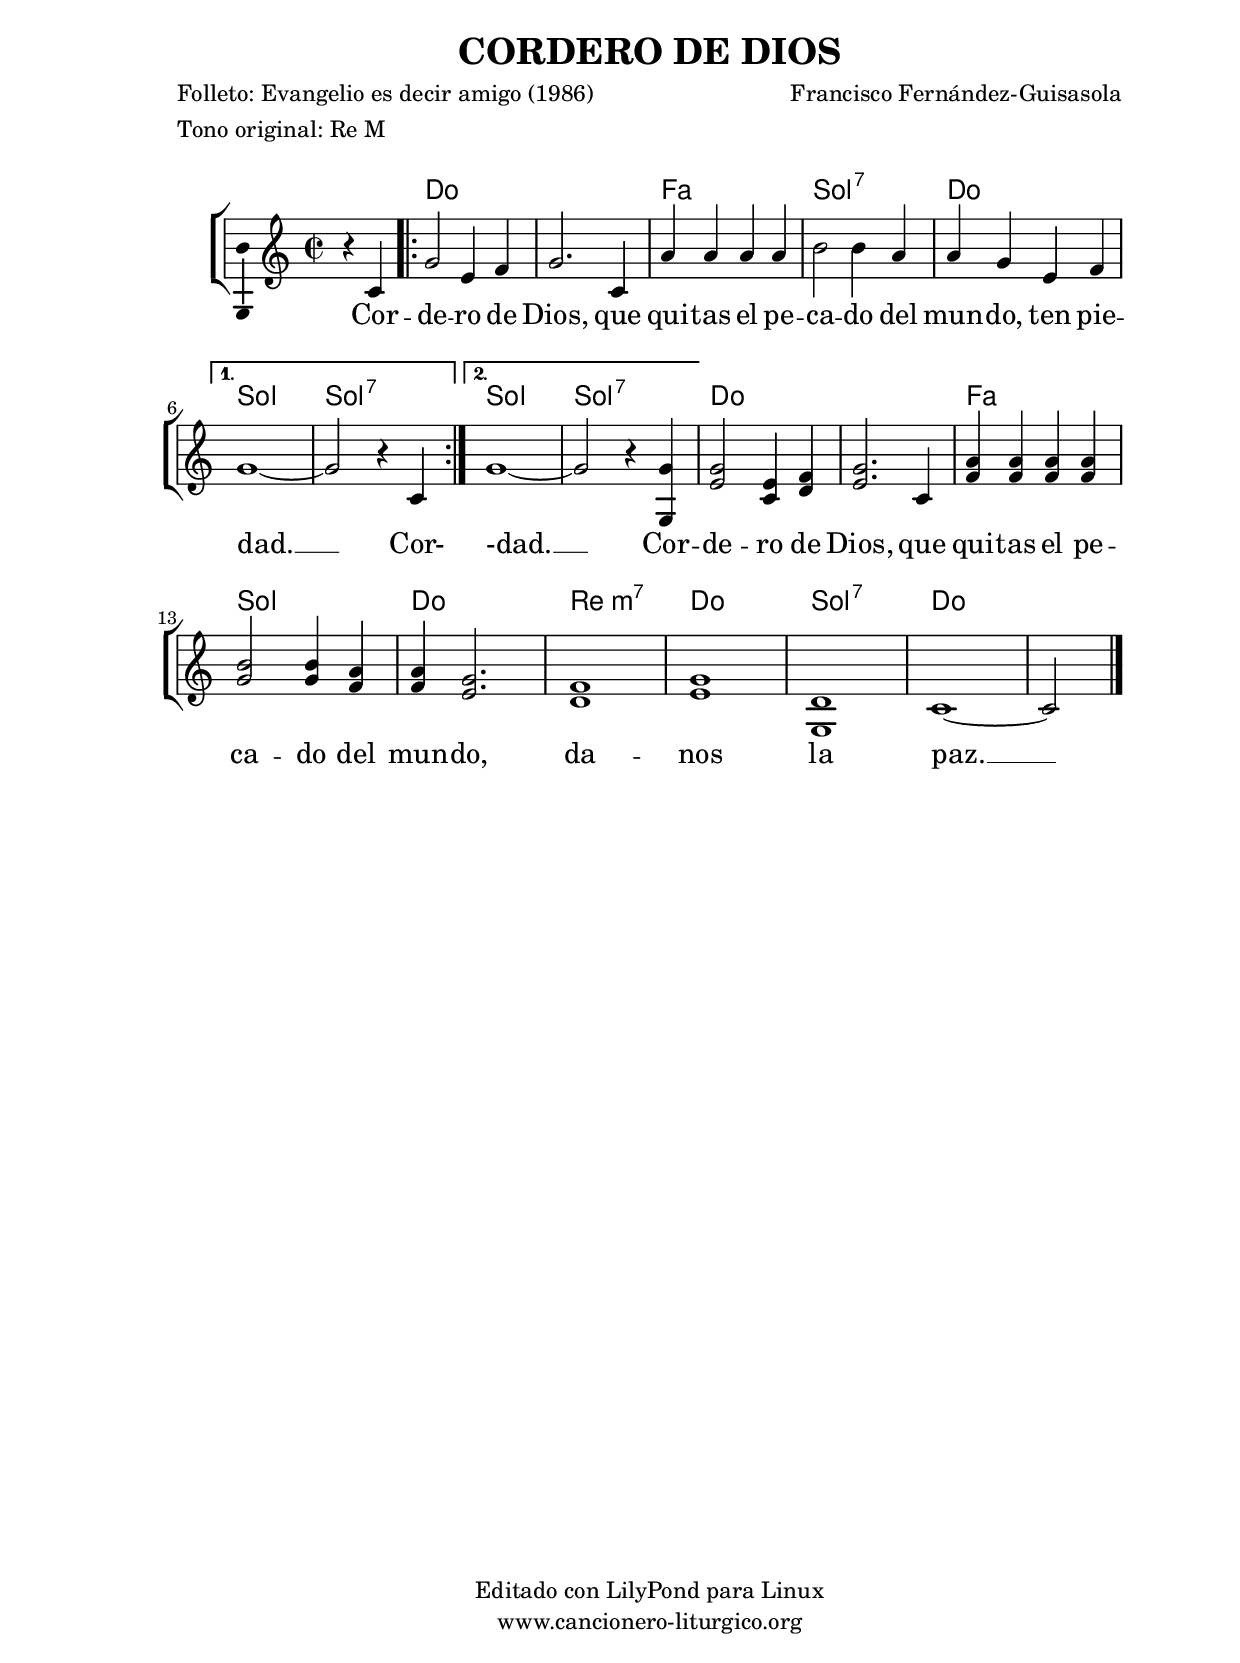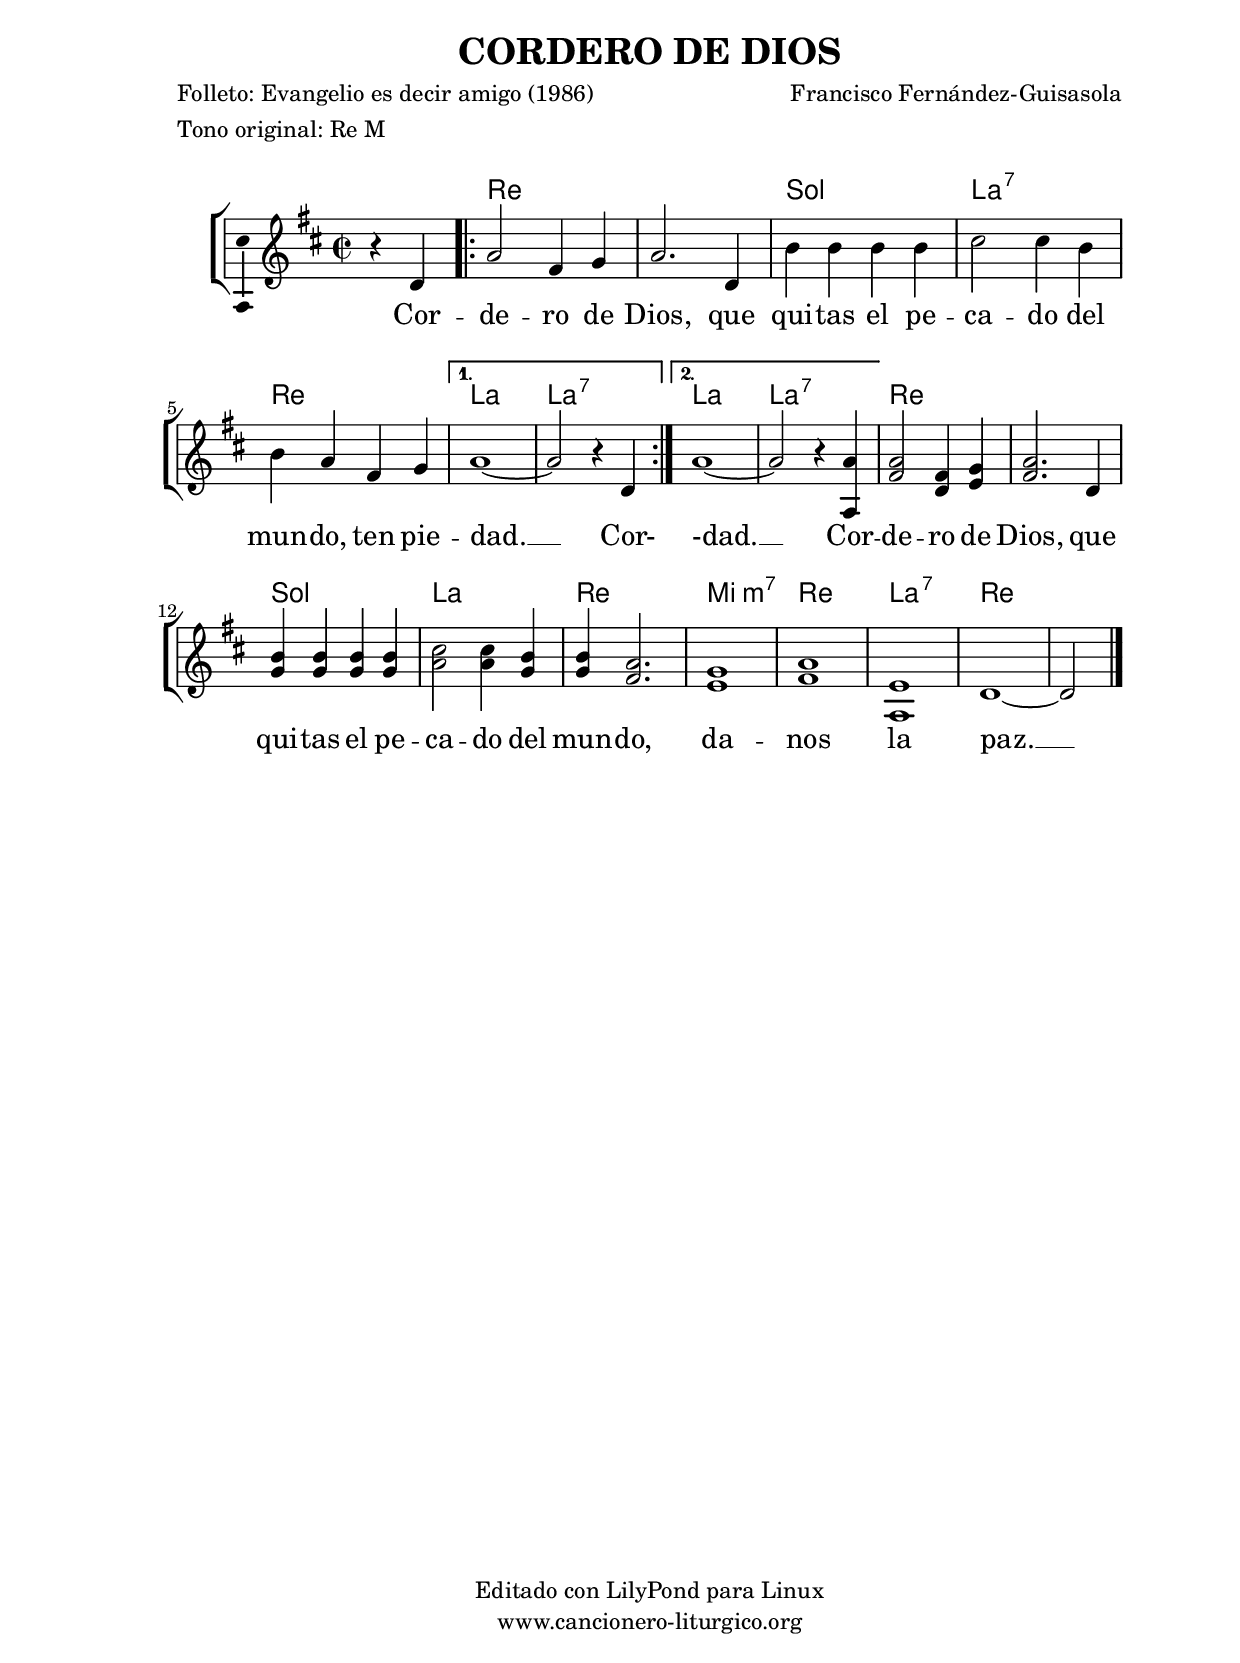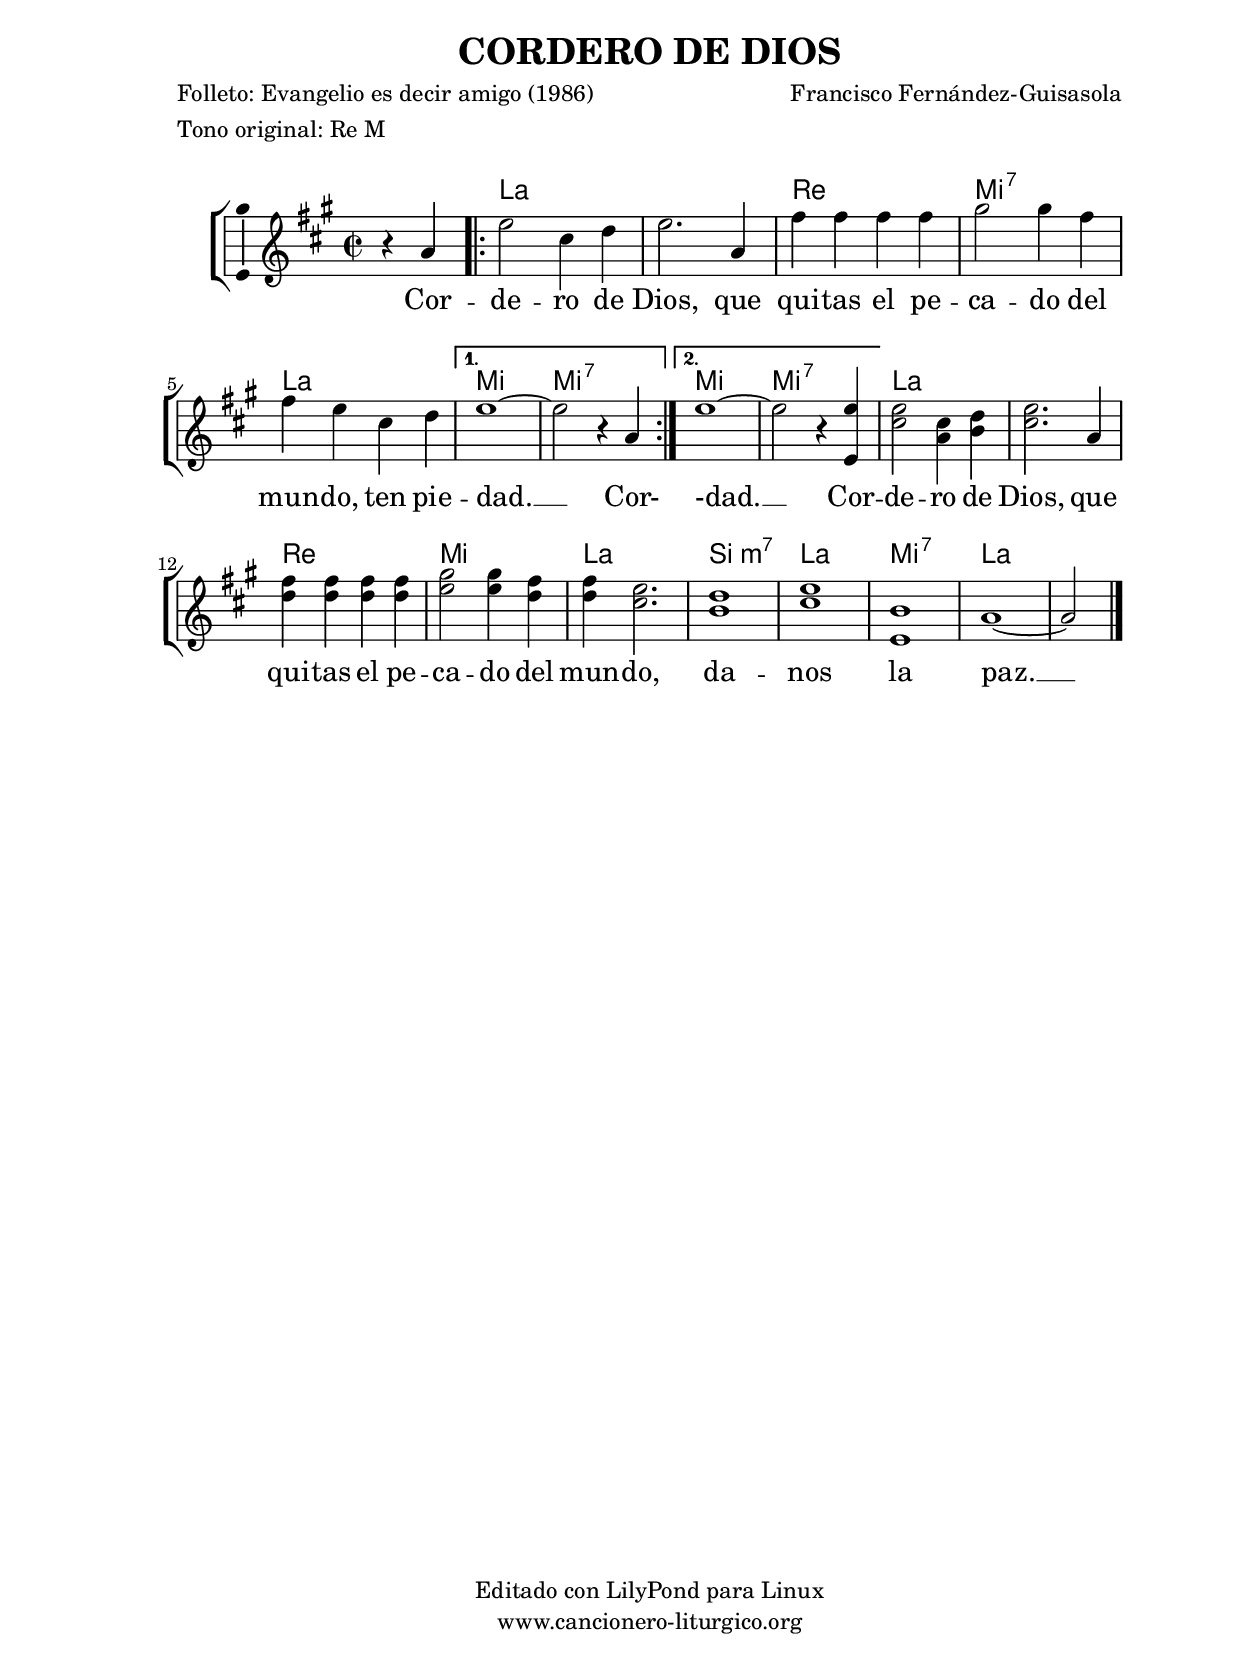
%
%para convertir .midi en .wav:
%timidity filename.midi -Ow -o finename.wav
%
%
%Para convertir de .wav a .mp3:
%lame -h -m j filename.wav
%
%
%para escuchar el midi:
%timidity nombrefichero.midi
%


%versión de lilypond para la que se ha escrito esta partitura:
\version "2.16.0"

	%Tamaño papel
	#(set-default-paper-size "a4")
	%Tamaño partitura
	#(set-global-staff-size 20)
	%No responde al pulsar sobre una nota
	#(ly:set-option 'point-and-click #f)

%parámetros del encabezamiento:
\header {
	title = "CORDERO DE DIOS"
	subtitle = ""
	composer = "Francisco Fernández-Guisasola"
	poet = "Folleto: Evangelio es decir amigo (1986)"
	meter = "Tono original: Re M"
	arranger = ""
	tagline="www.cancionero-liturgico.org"
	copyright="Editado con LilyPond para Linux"
	}

%parámetros asociados al papel:
\paper  {
	oddHeaderMarkup = \markup {\fill-line { \on-the-fly #not-first-page \fromproperty #'header:title \on-the-fly #not-first-page \fromproperty #'header:composer }}
	evenHeaderMarkup = \markup {\fill-line { \fromproperty #'header:composer \fromproperty #'header:title }}
	#(set-paper-size "a4")
	print-page-number = ##f
	first-page-number = 1
	print-first-page-number = ##f
%	head-separation = 3.0 \cm
	top-margin = 2.0 \cm
	bottom-margin = 0.5\cm
%%%	bottom-margin = -2.0\cm
	left-margin = 3.0 \cm
	line-width = 16.0 \cm 
	indent = 8\mm
	interscoreline = 2.\mm
	between-system-space = 15\mm
%	para que las partituras no llenen la hoja:
	ragged-bottom = ##t
%	idem para la última hoja:
	ragged-last-bottom = ##f
%	para que las partituras llenen el ancho del papel:
	ragged-last = ##f
	after-title-space = 2.5 \cm
%page-count=1
%system-count=8

	%Flexible Vertical Spacing
%	markup-markup-spacing =
%	#'((basic-distance . 15) (minimum-distance . 15) (padding . 3))
	markup-system-spacing =
	#'((basic-distance . 15) (minimum-distance . 15) (padding . 3))
	system-system-spacing =
	#'((basic-distance . 15) (minimum-distance . 15) (padding . 3))
	score-system-spacing =
	#'((basic-distance . 15) (minimum-distance . 15) (padding . 5))
%	top-system-spacing = % header
%	#'((basic-distance . 8) (minimum-distance . 0) (padding . 0))
%	top-markup-spacing =
%	#'((basic-distance . 20) (minimum-distance . 20) (padding . 0))
	last-bottom-spacing = % footer
	#'((basic-distance . 5) (minimum-distance . 5) (padding . 0))
%	score-markup-spacing =
%	#'((basic-distance . 16) (minimum-distance . 13) (padding . 0))

	}


%parámetros que afectan a toda la partitura:
global =  {
	%clave de sol (G):
	\clef G
	%armadura:
	\transpose d c
	\key d \major
	\tempo 4=120
	\set Score.tempoHideNote = ##t
	}


acordes = {
	\italianChords
	\chordmode {
	\transpose d c
{

s2
\repeat volta 2 {
d1 d g a:7 d
}
\alternative{
{
a1 a:7
}
{
a1 a:7
}
}

d1 d g a d e:m7 d a:7 d d2

	}
	}
}


melodia = 
	\transpose d c
{
	\relative c'{
	\time 2/2

\partial2 r4 d4
\repeat volta 2 {
a'2 fis4 g
a2. d,4
b'4 b b b
cis2 cis4 b
b4 a fis g
}
\alternative{
{
a1~
a2 r4 d,4
}
{
a'1~
a2 r4 <a a,>4
}
}

<fis a>2 <d fis>4 <e g>
<fis a>2. d4
<g b>4 <g b> <g b> <g b>
<a cis>2 <a cis>4 <g b>
<g b>4 <fis a>2.
<e g>1
<fis a>1
<e a,>1
d1~d2

\bar "|."
}
}






texto = \lyricmode {
Cor -- de -- ro de Dios,
que qui -- tas el pe -- ca -- do del mun -- do,
ten pie -- dad. __
Cor-
-dad. __
Cor -- de -- ro de Dios,
que qui -- tas el pe -- ca -- do del mun -- do,
da -- nos la paz. __

	}


acordesStaff = \context ChordNames = acordesStaff <<
	\set chordChanges = ##t
	\acordes
	>>


vozStaff = \context Voice = vozStaff
\with {\consists "Ambitus_engraver"}
<<
%	\set Staff.instrumentName = ""
%	\set Staff.shortInstrumentName = ""
%	\set Staff.midiInstrument = #"clarinet"
%	\set Staff.midiInstrument = #"cello"
%	\set Staff.midiInstrument = #"flute"
	\set Staff.midiInstrument = #"electric guitar (jazz)"
%	\set Staff.midiInstrument = #"english horn"
%	\set Staff.midiInstrument = #"violin"
%	\set Staff.midiInstrument = #"glockenspiel"
	\set Staff.midiMinimumVolume = #0.7
	\set Staff.midiMaximumVolume = #0.9
	\global
	\melodia
	>>

textoStaff = \context Lyrics = textoStaff <<
	\lyricsto vozStaff \texto
	>>

\book {
	\score {
		\context ChoirStaff {
			\override StaffGroup.SystemStartBracket #'collapse-height = #1
			\override Score.SystemStartBar #'collapse-height = #1
			<<
			\acordesStaff
			\vozStaff
			\textoStaff
			>>
			}
		\layout {
	    		\context {
				\Lyrics
				\override LyricText #'font-size = #2
				}
	   		 \context {
				\Score
				\override StaffSymbol #'staff-space = #(magstep +3)
				}
			}
		}
	\score {
		\unfoldRepeats
		\context ChoirStaff {
			<<
			\acordesStaff
			\vozStaff
			>>
			}
		\midi {
	  		\context {
	  			\Score
				tempoWholesPerMinute = #(ly:make-moment 70 4)
				}
			}
		}
	}



#(define output-suffix "C")
\book {
	\score {
		\context ChoirStaff {
			\override StaffGroup.SystemStartBracket #'collapse-height = #1
			\override Score.SystemStartBar #'collapse-height = #1
\transpose c d
			<<
			\acordesStaff
			\vozStaff
			\textoStaff
			>>
			}
		\layout {
	    		\context {
				\Lyrics
				\override LyricText #'font-size = #2
				}
	   		 \context {
				\Score
				\override StaffSymbol #'staff-space = #(magstep +3)
				}
			}
		}
	}

#(define output-suffix "S")
\book {
	\score {
		\context ChoirStaff {
			\override StaffGroup.SystemStartBracket #'collapse-height = #1
			\override Score.SystemStartBar #'collapse-height = #1
\transpose c a
			<<
			\acordesStaff
			\vozStaff
			\textoStaff
			>>
			}
		\layout {
	    		\context {
				\Lyrics
				\override LyricText #'font-size = #2
				}
	   		 \context {
				\Score
				\override StaffSymbol #'staff-space = #(magstep +3)
				}
			}
		}
	}


